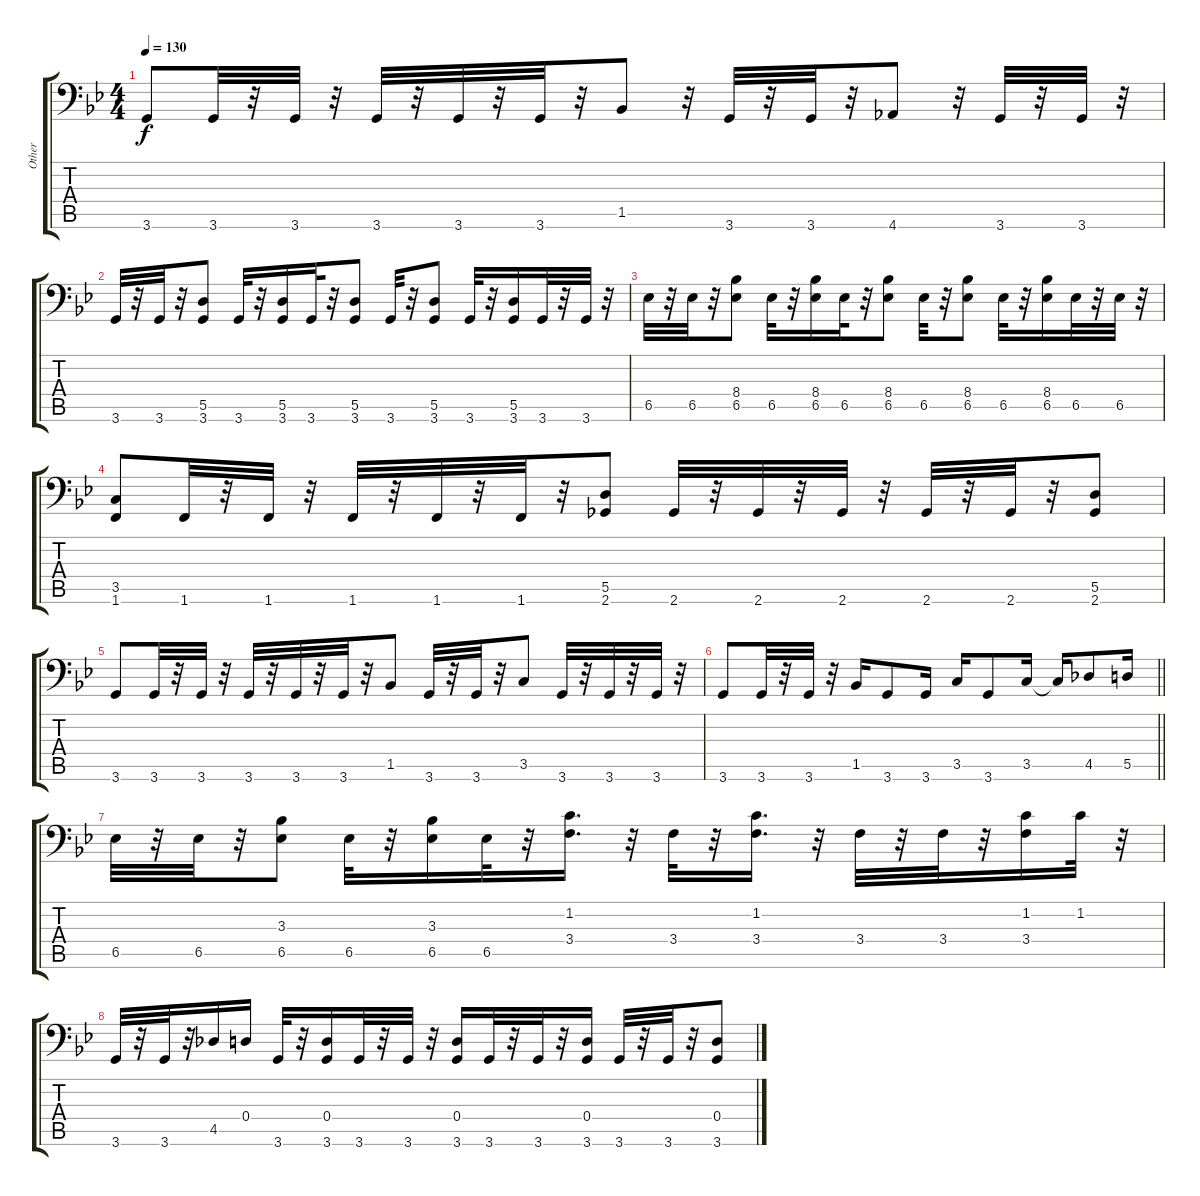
\track ("Other" "Other") {instrument distortionguitar}
\staff {score tabs}
\tuning (E3 B2 G2 D2 A1 E1) {hide}
\ts (4 4)
\tempo 130
\clef f4
\ks bb
3.6.8{dy f} 3.6.32 r.32 3.6.32 r.32 3.6.32 r.32 3.6.32 r.32 3.6.32 r.32 1.5.8 r.32 3.6.32 r.32 3.6.32 r.32 4.6.8 r.32 3.6.32 r.32 3.6.32 r.32 |
3.6.32 r.32 3.6.32 r.32 (5.5 3.6).8 3.6.32 r.32 (5.5 3.6).16 3.6.32 r.32 (5.5 3.6).8 3.6.32 r.32 (5.5 3.6).8 3.6.32 r.32 (5.5 3.6).16 3.6.32 r.32 3.6.32 r.32 |
6.5.32 r.32 6.5.32 r.32 (8.4 6.5).8 6.5.32 r.32 (8.4 6.5).16 6.5.32 r.32 (8.4 6.5).8 6.5.32 r.32 (8.4 6.5).8 6.5.32 r.32 (8.4 6.5).16 6.5.32 r.32 6.5.32 r.32 |
(3.5 1.6).8 1.6.32 r.32 1.6.32 r.32 1.6.32 r.32 1.6.32 r.32 1.6.32 r.32 (5.5 2.6).8 2.6.32 r.32 2.6.32 r.32 2.6.32 r.32 2.6.32 r.32 2.6.32 r.32 (5.5 2.6).8 |
3.6.8 3.6.32 r.32 3.6.32 r.32 3.6.32 r.32 3.6.32 r.32 3.6.32 r.32 1.5.8 3.6.32 r.32 3.6.32 r.32 3.5.8 3.6.32 r.32 3.6.32 r.32 3.6.32 r.32 |
\barLineRight lightlight
3.6.8 3.6.32 r.32 3.6.32 r.32 1.5.16 3.6.8 3.6.16 3.5.16 3.6.8 3.5.16 3.5{t}.16 4.5.8 5.5.16 |
6.5.32 r.32 6.5.32 r.32 (3.3 6.5).8 6.5.32 r.32 (3.3 6.5).16 6.5.32 r.32 (1.2 3.4).16{d} r.32 3.4.32 r.32 (1.2 3.4).16{d} r.32 3.4.32 r.32 3.4.32 r.32 (1.2 3.4).16 1.2.32 r.32 |
3.6.32 r.32 3.6.32 r.32 4.5.16 0.4.16 3.6.32 r.32 (0.4 3.6).16 3.6.32 r.32 3.6.32 r.32 (0.4 3.6).16 3.6.32 r.32 3.6.32 r.32 (0.4 3.6).16 3.6.32 r.32 3.6.32 r.32 (0.4 3.6).8
